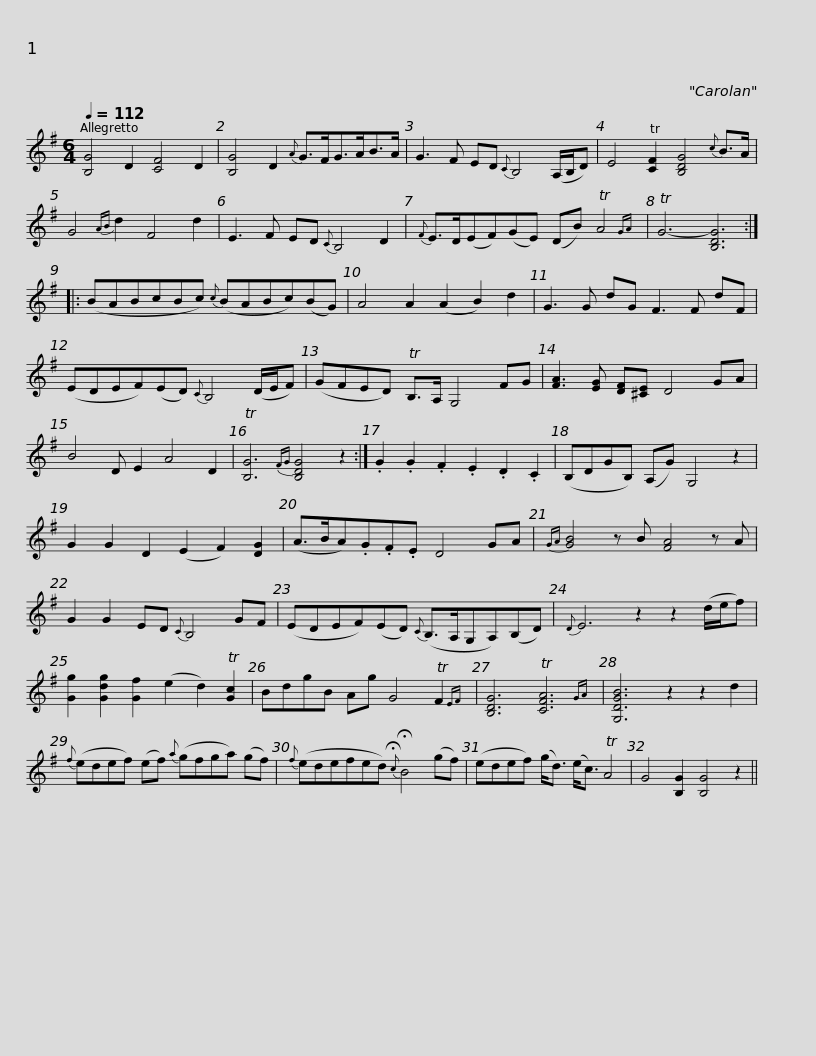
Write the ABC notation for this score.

X:1
L:1/8
Q:1/4=112
M:6/4
I:linebreak $
K:G
V:1 treble
V:1
 [B,G]4 D2 [CF]4 D2 | [B,G]4 D2{A} G>FG>AB>A | G3 F ED{C} B,4 (A,/B,/D) | E4 T[CF]2 [B,DG]4{c} B>A | G4{AB} d2 F4 d2 |$ %5
 E3 F ED{C} B,4 D2 |{F} E>D(EF)(GE) (DB) TA4{GA} | TG6- [B,DG]6 :: (BABcBc){c} (BABc)(BG) | A4 A2 (A2 B2) d2 |$ %10
 G3 G dG F3 F dF | (EDEF)(ED){C} B,4 (D/E/F) | (GFED) TB,>A, G,4 FG | [FA]3 [EG] [DF][^CE] D4 GA |$ B4 D E2 A4 D2 | %15
 T[B,G]6{FG} [B,DG]4 z2 :| .G2 .G2 .F2 .E2 .D2 .C2 | (B,DGB,) (A,G) G,4 z2 | G2 G2 D2 (E2 F2) [DG]2 | (A>BA).G.F.E D4 GA |$ %20
{GA} [GB]4 z B [FA]4 z A | G2 G2 ED{C} B,4 GF | (EDEF)(ED){C} (B,>A,G,A,)(B,D) |{D} E6 z2 z2 (d/e/f) |$ [Gg]2 [Gdg]2 [Gf]2 (e2 d2) T[Gc]2 | %25
 BdgB Ag G4 TF2{EF} | [B,DG]6 T[CFA]6{GA} | [G,DGB]6 z2 z2 d2 |{f} (edef) (ef){a} (gfga) (gf) |${f} (edefed){!fermata!c} !fermata!B4 (gf) | %30
 (edef) (g<d) (e<c) TA4 | G4 [B,G]2 [B,G]4 z2 || %32
